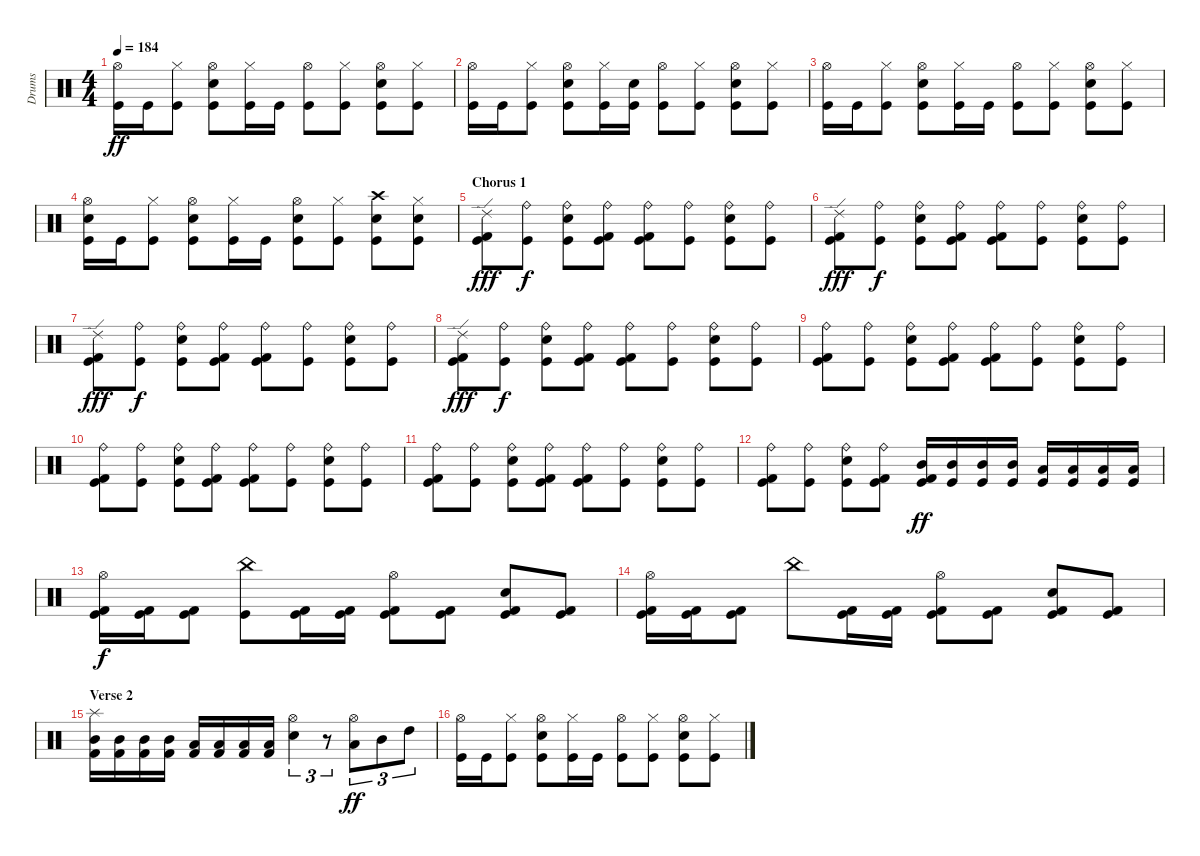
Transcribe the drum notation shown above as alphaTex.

\track ("Drums" "Drums") {instrument percussion}
\staff {score}
\articulation defaults
\ts (4 4)
\tempo 184
\clef neutral
\ks c
("Hi-Hat (open)" "Kick (hit)").16{dy ff} "Kick (hit)".16 ("Hi-Hat (closed)" "Kick (hit)").8 ("Hi-Hat (open)" "Electric Snare (hit)" "Kick (hit)").8 ("Hi-Hat (closed)" "Kick (hit)").16 "Kick (hit)".16 ("Hi-Hat (open)" "Kick (hit)").8 ("Hi-Hat (closed)" "Kick (hit)").8 ("Hi-Hat (open)" "Electric Snare (hit)" "Kick (hit)").8 ("Hi-Hat (closed)" "Kick (hit)").8 |
("Hi-Hat (open)" "Kick (hit)").16 "Kick (hit)".16 ("Hi-Hat (closed)" "Kick (hit)").8 ("Hi-Hat (open)" "Electric Snare (hit)" "Kick (hit)").8 ("Hi-Hat (closed)" "Kick (hit)").16 ("Electric Snare (hit)" "Kick (hit)").16 ("Hi-Hat (open)" "Kick (hit)").8 ("Hi-Hat (closed)" "Kick (hit)").8 ("Hi-Hat (open)" "Electric Snare (hit)" "Kick (hit)").8 ("Hi-Hat (closed)" "Kick (hit)").8 |
("Hi-Hat (open)" "Kick (hit)").16 "Kick (hit)".16 ("Hi-Hat (closed)" "Kick (hit)").8 ("Hi-Hat (open)" "Electric Snare (hit)" "Kick (hit)").8 ("Hi-Hat (closed)" "Kick (hit)").16 "Kick (hit)".16 ("Hi-Hat (open)" "Kick (hit)").8 ("Hi-Hat (closed)" "Kick (hit)").8 ("Hi-Hat (open)" "Electric Snare (hit)" "Kick (hit)").8 ("Hi-Hat (closed)" "Kick (hit)").8 |
("Hi-Hat (open)" "Electric Snare (hit)" "Kick (hit)").16 "Kick (hit)".16 ("Hi-Hat (closed)" "Kick (hit)").8 ("Hi-Hat (open)" "Electric Snare (hit)" "Kick (hit)").8 ("Hi-Hat (closed)" "Kick (hit)").16 "Kick (hit)".16 ("Hi-Hat (open)" "Electric Snare (hit)" "Kick (hit)").8 ("Hi-Hat (closed)" "Kick (hit)").8 ("Crash high (hit)" "Electric Snare (hit)" "Kick (hit)").8 ("Hi-Hat (closed)" "Electric Snare (hit)" "Kick (hit)").8 |
\section ("" "Chorus 1")
("Ride (edge) 2" "Kick (hit) 2" "Kick (hit)").8{dy fff} ("Ride (bell)" "Kick (hit)").8{dy f} ("Ride (bell)" "Electric Snare (hit)" "Kick (hit)").8 ("Ride (bell)" "Kick (hit) 2" "Kick (hit)").8 ("Ride (bell)" "Kick (hit) 2" "Kick (hit)").8 ("Ride (bell)" "Kick (hit)").8 ("Ride (bell)" "Electric Snare (hit)" "Kick (hit)").8 ("Ride (bell)" "Kick (hit)").8 |
("Ride (edge) 2" "Kick (hit) 2" "Kick (hit)").8{dy fff} ("Ride (bell)" "Kick (hit)").8{dy f} ("Ride (bell)" "Electric Snare (hit)" "Kick (hit)").8 ("Ride (bell)" "Kick (hit) 2" "Kick (hit)").8 ("Ride (bell)" "Kick (hit) 2" "Kick (hit)").8 ("Ride (bell)" "Kick (hit)").8 ("Ride (bell)" "Electric Snare (hit)" "Kick (hit)").8 ("Ride (bell)" "Kick (hit)").8 |
("Ride (edge) 2" "Kick (hit) 2" "Kick (hit)").8{dy fff} ("Ride (bell)" "Kick (hit)").8{dy f} ("Ride (bell)" "Electric Snare (hit)" "Kick (hit)").8 ("Ride (bell)" "Kick (hit) 2" "Kick (hit)").8 ("Ride (bell)" "Kick (hit) 2" "Kick (hit)").8 ("Ride (bell)" "Kick (hit)").8 ("Ride (bell)" "Electric Snare (hit)" "Kick (hit)").8 ("Ride (bell)" "Kick (hit)").8 |
("Ride (edge) 2" "Kick (hit) 2" "Kick (hit)").8{dy fff} ("Ride (bell)" "Kick (hit)").8{dy f} ("Ride (bell)" "Electric Snare (hit)" "Kick (hit)").8 ("Ride (bell)" "Kick (hit) 2" "Kick (hit)").8 ("Ride (bell)" "Kick (hit) 2" "Kick (hit)").8 ("Ride (bell)" "Kick (hit)").8 ("Ride (bell)" "Electric Snare (hit)" "Kick (hit)").8 ("Ride (bell)" "Kick (hit)").8 |
("Ride (bell)" "Kick (hit) 2" "Kick (hit)").8 ("Ride (bell)" "Kick (hit)").8 ("Ride (bell)" "Electric Snare (hit)" "Kick (hit)").8 ("Ride (bell)" "Kick (hit) 2" "Kick (hit)").8 ("Ride (bell)" "Kick (hit) 2" "Kick (hit)").8 ("Ride (bell)" "Kick (hit)").8 ("Ride (bell)" "Electric Snare (hit)" "Kick (hit)").8 ("Ride (bell)" "Kick (hit)").8 |
("Ride (bell)" "Kick (hit) 2" "Kick (hit)").8 ("Ride (bell)" "Kick (hit)").8 ("Ride (bell)" "Electric Snare (hit)" "Kick (hit)").8 ("Ride (bell)" "Kick (hit) 2" "Kick (hit)").8 ("Ride (bell)" "Kick (hit) 2" "Kick (hit)").8 ("Ride (bell)" "Kick (hit)").8 ("Ride (bell)" "Electric Snare (hit)" "Kick (hit)").8 ("Ride (bell)" "Kick (hit)").8 |
("Ride (bell)" "Kick (hit) 2" "Kick (hit)").8 ("Ride (bell)" "Kick (hit)").8 ("Ride (bell)" "Electric Snare (hit)" "Kick (hit)").8 ("Ride (bell)" "Kick (hit) 2" "Kick (hit)").8 ("Ride (bell)" "Kick (hit) 2" "Kick (hit)").8 ("Ride (bell)" "Kick (hit)").8 ("Ride (bell)" "Electric Snare (hit)" "Kick (hit)").8 ("Ride (bell)" "Kick (hit)").8 |
("Ride (bell)" "Kick (hit) 2" "Kick (hit)").8 ("Ride (bell)" "Kick (hit)").8 ("Ride (bell)" "Electric Snare (hit)" "Kick (hit)").8 ("Ride (bell)" "Kick (hit) 2" "Kick (hit)").8 ("Mid Tom (hit)" "Kick (hit) 2" "Kick (hit)").16{dy ff} ("Mid Tom (hit)" "Kick (hit)").16 ("Mid Tom (hit)" "Kick (hit)").16 ("Mid Tom (hit)" "Kick (hit)").16 ("Low Tom (hit)" "Kick (hit)").16 ("Low Floor Tom (hit)" "Kick (hit)").16 ("Low Floor Tom (hit)" "Kick (hit)").16 ("Low Floor Tom (hit)" "Kick (hit)").16 |
("Hi-Hat (open)" "Kick (hit) 2" "Kick (hit)").16{dy f} ("Kick (hit) 2" "Kick (hit)").16 ("Kick (hit) 2" "Kick (hit)").8 ("China (hit)" "Kick (hit)").8 ("Kick (hit) 2" "Kick (hit)").16 ("Kick (hit) 2" "Kick (hit)").16 ("Hi-Hat (open)" "Kick (hit) 2" "Kick (hit)").8 ("Kick (hit) 2" "Kick (hit)").8 ("Electric Snare (hit)" "Kick (hit) 2" "Kick (hit)").8 ("Kick (hit) 2" "Kick (hit)").8 |
("Hi-Hat (open)" "Kick (hit) 2" "Kick (hit)").16 ("Kick (hit) 2" "Kick (hit)").16 ("Kick (hit) 2" "Kick (hit)").8 "China (hit)".8 ("Kick (hit) 2" "Kick (hit)").16 ("Kick (hit) 2" "Kick (hit)").16 ("Hi-Hat (open)" "Kick (hit) 2" "Kick (hit)").8 ("Kick (hit) 2" "Kick (hit)").8 ("Electric Snare (hit)" "Kick (hit) 2" "Kick (hit)").8 ("Kick (hit) 2" "Kick (hit)").8 |
\section ("" "Verse 2")
("Splash (hit)" "Mid Tom (hit)" "Kick (hit) 2").16 ("Mid Tom (hit)" "Kick (hit) 2").16 ("Mid Tom (hit)" "Kick (hit) 2").16 ("Mid Tom (hit)" "Kick (hit) 2").16 ("Low Tom (hit)" "Kick (hit) 2").16 ("Low Tom (hit)" "Kick (hit) 2").16 ("Low Floor Tom (hit)" "Kick (hit) 2").16 ("Low Floor Tom (hit)" "Kick (hit) 2").16 ("Hi-Hat (open)" "Electric Snare (hit)").4{tu (3 2)} r.8{tu (3 2)} ("Hi-Hat (open)" "Low Tom (hit)").8{tu (3 2) dy ff} "Mid Tom (hit)".8{tu (3 2)} "High Tom (hit)".8{tu (3 2)} |
("Hi-Hat (open)" "Kick (hit)").16 "Kick (hit)".16 ("Hi-Hat (closed)" "Kick (hit)").8 ("Hi-Hat (open)" "Electric Snare (hit)" "Kick (hit)").8 ("Hi-Hat (closed)" "Kick (hit)").16 "Kick (hit)".16 ("Hi-Hat (open)" "Kick (hit)").8 ("Hi-Hat (closed)" "Kick (hit)").8 ("Hi-Hat (open)" "Electric Snare (hit)" "Kick (hit)").8 ("Hi-Hat (closed)" "Kick (hit)").8
